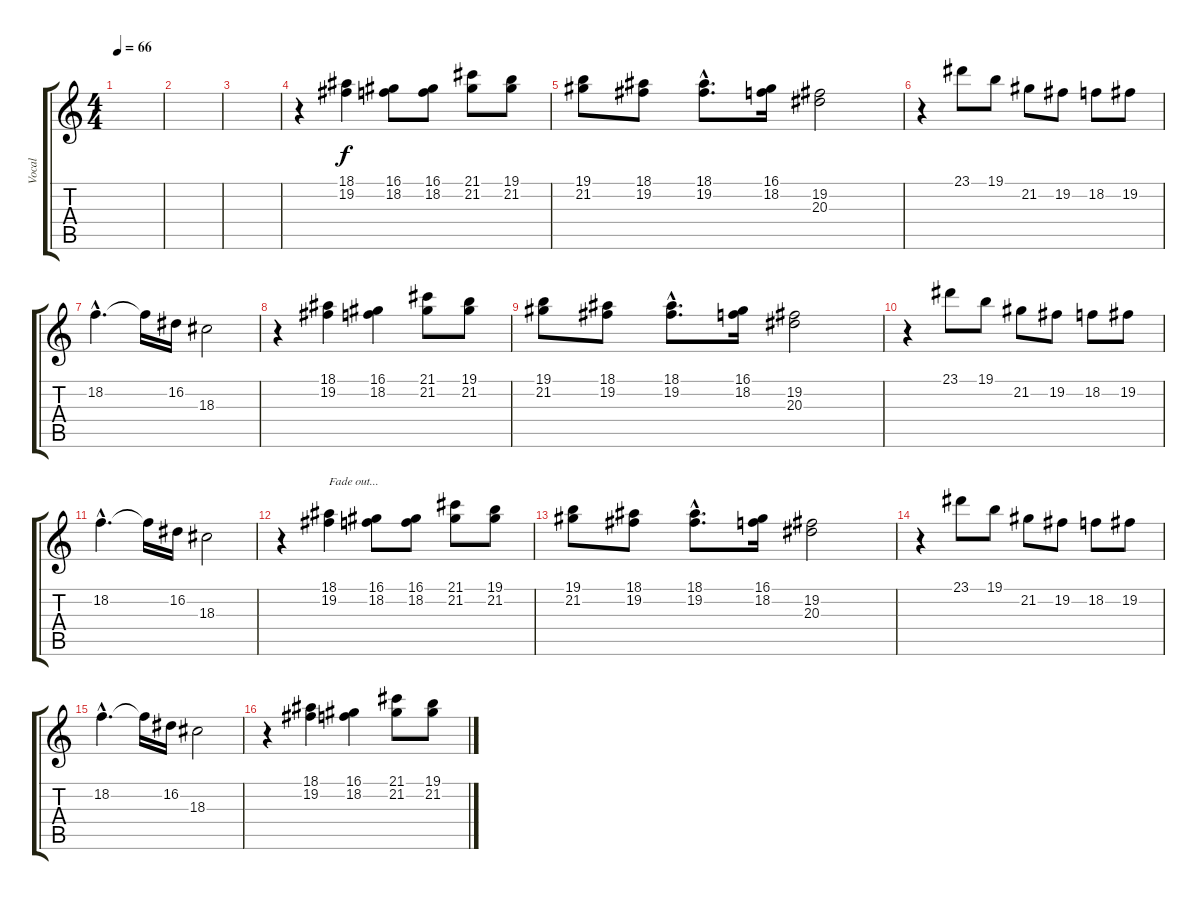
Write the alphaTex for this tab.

\track ("Vocal" "Vocal") {instrument cello}
\staff {score tabs}
\tuning (E4 B3 G3 D3 A2 E2) {hide}
\ts (4 4)
\tempo 66
\clef g2
\ks c
|
|
|
r.4 (18.1 19.2).4 (16.1 18.2).8 (16.1 18.2).8 (21.1 21.2).8 (19.1 21.2).8 |
(19.1 21.2).8 (18.1 19.2).8 (18.1{hac} 19.2{hac}).8{d} (16.1 18.2).16 (19.2 20.3).2 |
r.4 23.1.8 19.1.8 21.2.8 19.2.8 18.2.8 19.2.8 |
18.2{hac}.4{d} 18.2{t}.16 16.2.16 18.3.2 |
r.4 (18.1 19.2).4 (16.1 18.2).4 (21.1 21.2).8 (19.1 21.2).8 |
(19.1 21.2).8 (18.1 19.2).8 (18.1{hac} 19.2{hac}).8{d} (16.1 18.2).16 (19.2 20.3).2 |
r.4 23.1.8 19.1.8 21.2.8 19.2.8 18.2.8 19.2.8 |
18.2{hac}.4{d} 18.2{t}.16 16.2.16 18.3.2 |
r.4 (18.1 19.2).4{txt "Fade out..."} (16.1 18.2).8 (16.1 18.2).8 (21.1 21.2).8 (19.1 21.2).8 |
(19.1 21.2).8 (18.1 19.2).8 (18.1{hac} 19.2{hac}).8{d} (16.1 18.2).16 (19.2 20.3).2 |
r.4 23.1.8 19.1.8 21.2.8 19.2.8 18.2.8 19.2.8 |
18.2{hac}.4{d} 18.2{t}.16 16.2.16 18.3.2 |
r.4 (18.1 19.2).4 (16.1 18.2).4 (21.1 21.2).8 (19.1 21.2).8
